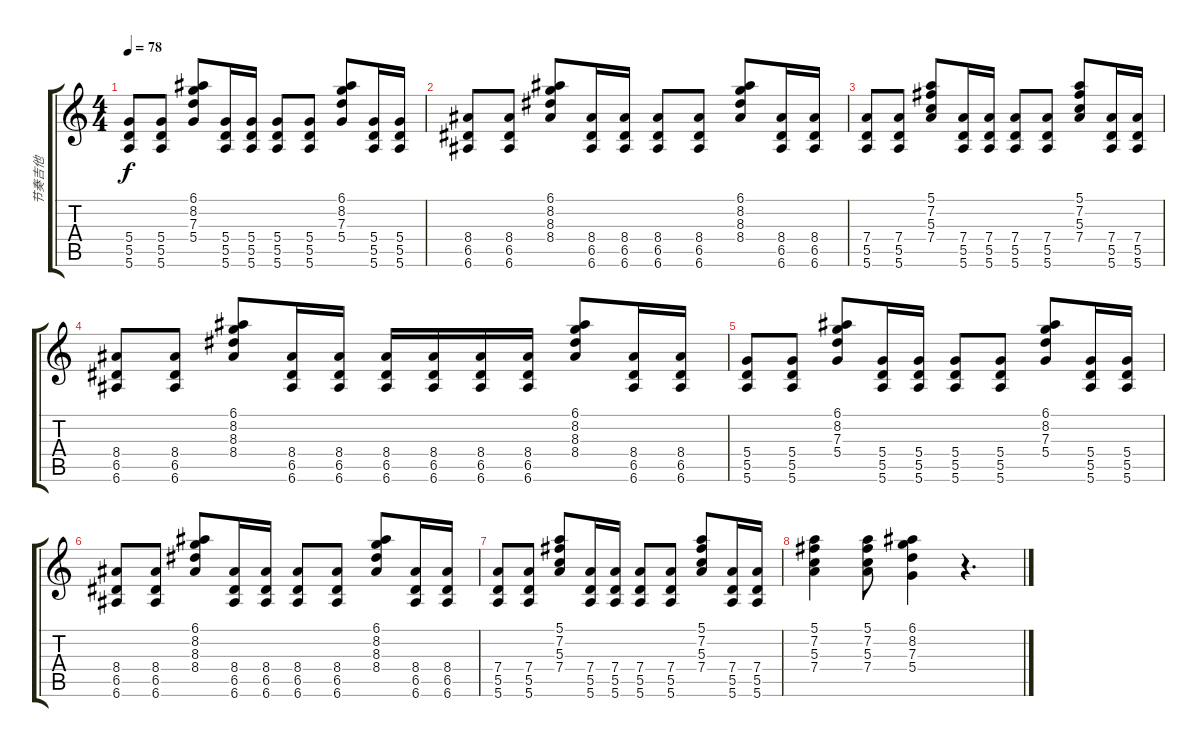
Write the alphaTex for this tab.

\track ("节奏吉他" "节奏吉他") {instrument acousticguitarsteel}
\staff {score tabs}
\tuning (E4 B3 G3 D3 A2 E2) {hide}
\ts (4 4)
\tempo 78
\clef g2
\ks c
(5.4 5.5 5.6).8{dy f instrument acousticguitarsteel} (5.4 5.5 5.6).8 (6.1 8.2 7.3 5.4).8 (5.4 5.5 5.6).16 (5.4 5.5 5.6).16 (5.4 5.5 5.6).8 (5.4 5.5 5.6).8 (6.1 8.2 7.3 5.4).8 (5.4 5.5 5.6).16 (5.4 5.5 5.6).16 |
(8.4 6.5 6.6).8 (8.4 6.5 6.6).8 (6.1 8.2 8.3 8.4).8 (8.4 6.5 6.6).16 (8.4 6.5 6.6).16 (8.4 6.5 6.6).8 (8.4 6.5 6.6).8 (6.1 8.2 8.3 8.4).8 (8.4 6.5 6.6).16 (8.4 6.5 6.6).16 |
(7.4 5.5 5.6).8 (7.4 5.5 5.6).8 (5.1 7.2 5.3 7.4).8 (7.4 5.5 5.6).16 (7.4 5.5 5.6).16 (7.4 5.5 5.6).8 (7.4 5.5 5.6).8 (5.1 7.2 5.3 7.4).8 (7.4 5.5 5.6).16 (7.4 5.5 5.6).16 |
(8.4 6.5 6.6).8 (8.4 6.5 6.6).8 (6.1 8.2 8.3 8.4).8 (8.4 6.5 6.6).16 (8.4 6.5 6.6).16 (8.4 6.5 6.6).16 (8.4 6.5 6.6).16 (8.4 6.5 6.6).16 (8.4 6.5 6.6).16 (6.1 8.2 8.3 8.4).8 (8.4 6.5 6.6).16 (8.4 6.5 6.6).16 |
(5.4 5.5 5.6).8 (5.4 5.5 5.6).8 (6.1 8.2 7.3 5.4).8 (5.4 5.5 5.6).16 (5.4 5.5 5.6).16 (5.4 5.5 5.6).8 (5.4 5.5 5.6).8 (6.1 8.2 7.3 5.4).8 (5.4 5.5 5.6).16 (5.4 5.5 5.6).16 |
(8.4 6.5 6.6).8 (8.4 6.5 6.6).8 (6.1 8.2 8.3 8.4).8 (8.4 6.5 6.6).16 (8.4 6.5 6.6).16 (8.4 6.5 6.6).8 (8.4 6.5 6.6).8 (6.1 8.2 8.3 8.4).8 (8.4 6.5 6.6).16 (8.4 6.5 6.6).16 |
(7.4 5.5 5.6).8 (7.4 5.5 5.6).8 (5.1 7.2 5.3 7.4).8 (7.4 5.5 5.6).16 (7.4 5.5 5.6).16 (7.4 5.5 5.6).8 (7.4 5.5 5.6).8 (5.1 7.2 5.3 7.4).8 (7.4 5.5 5.6).16 (7.4 5.5 5.6).16 |
(5.1 7.2 5.3 7.4).4 (5.1 7.2 5.3 7.4).8 (6.1 8.2 7.3 5.4).4 r.4{d}
